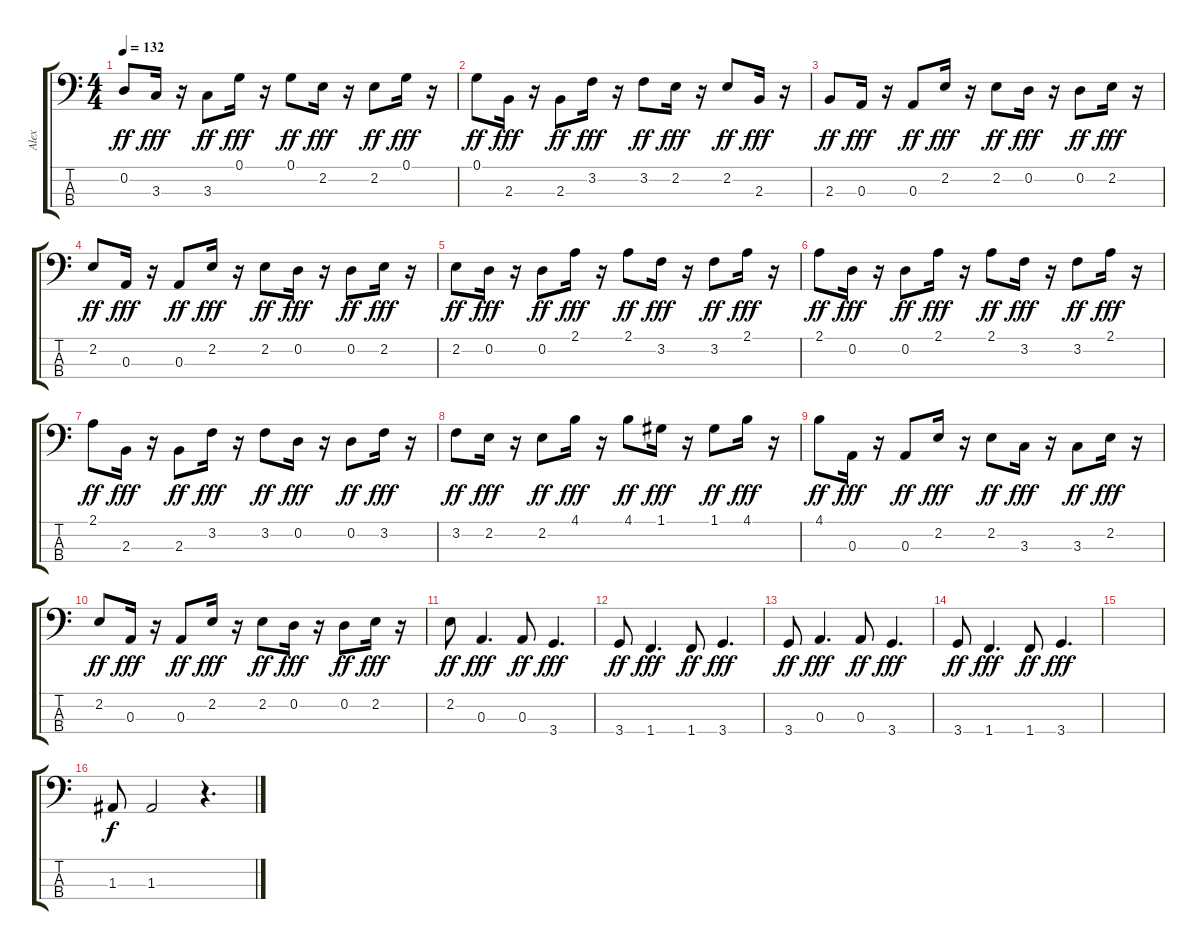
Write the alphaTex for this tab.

\track ("Alex" "Alex") {instrument electricbassfinger}
\staff {score tabs}
\tuning (G2 D2 A1 E1) {hide}
\ts (4 4)
\tempo 132
\clef f4
\ks c
0.2.8{dy ff} 3.3.16{dy fff} r.16 3.3.8{dy ff} 0.1.16{dy fff} r.16 0.1.8{dy ff} 2.2.16{dy fff} r.16 2.2.8{dy ff} 0.1.16{dy fff} r.16 |
0.1.8{dy ff} 2.3.16{dy fff} r.16 2.3.8{dy ff} 3.2.16{dy fff} r.16 3.2.8{dy ff} 2.2.16{dy fff} r.16 2.2.8{dy ff} 2.3.16{dy fff} r.16 |
2.3.8{dy ff} 0.3.16{dy fff} r.16 0.3.8{dy ff} 2.2.16{dy fff} r.16 2.2.8{dy ff} 0.2.16{dy fff} r.16 0.2.8{dy ff} 2.2.16{dy fff} r.16 |
2.2.8{dy ff} 0.3.16{dy fff} r.16 0.3.8{dy ff} 2.2.16{dy fff} r.16 2.2.8{dy ff} 0.2.16{dy fff} r.16 0.2.8{dy ff} 2.2.16{dy fff} r.16 |
2.2.8{dy ff} 0.2.16{dy fff} r.16 0.2.8{dy ff} 2.1.16{dy fff} r.16 2.1.8{dy ff} 3.2.16{dy fff} r.16 3.2.8{dy ff} 2.1.16{dy fff} r.16 |
2.1.8{dy ff} 0.2.16{dy fff} r.16 0.2.8{dy ff} 2.1.16{dy fff} r.16 2.1.8{dy ff} 3.2.16{dy fff} r.16 3.2.8{dy ff} 2.1.16{dy fff} r.16 |
2.1.8{dy ff} 2.3.16{dy fff} r.16 2.3.8{dy ff} 3.2.16{dy fff} r.16 3.2.8{dy ff} 0.2.16{dy fff} r.16 0.2.8{dy ff} 3.2.16{dy fff} r.16 |
3.2.8{dy ff} 2.2.16{dy fff} r.16 2.2.8{dy ff} 4.1.16{dy fff} r.16 4.1.8{dy ff} 1.1.16{dy fff} r.16 1.1.8{dy ff} 4.1.16{dy fff} r.16 |
4.1.8{dy ff} 0.3.16{dy fff} r.16 0.3.8{dy ff} 2.2.16{dy fff} r.16 2.2.8{dy ff} 3.3.16{dy fff} r.16 3.3.8{dy ff} 2.2.16{dy fff} r.16 |
2.2.8{dy ff} 0.3.16{dy fff} r.16 0.3.8{dy ff} 2.2.16{dy fff} r.16 2.2.8{dy ff} 0.2.16{dy fff} r.16 0.2.8{dy ff} 2.2.16{dy fff} r.16 |
2.2.8{dy ff} 0.3.4{d dy fff} 0.3.8{dy ff} 3.4.4{d dy fff} |
3.4.8{dy ff} 1.4.4{d dy fff} 1.4.8{dy ff} 3.4.4{d dy fff} |
3.4.8{dy ff} 0.3.4{d dy fff} 0.3.8{dy ff} 3.4.4{d dy fff} |
3.4.8{dy ff} 1.4.4{d dy fff} 1.4.8{dy ff} 3.4.4{d dy fff} |
|
1.3.8{dy f} 1.3.2 r.4{d}
